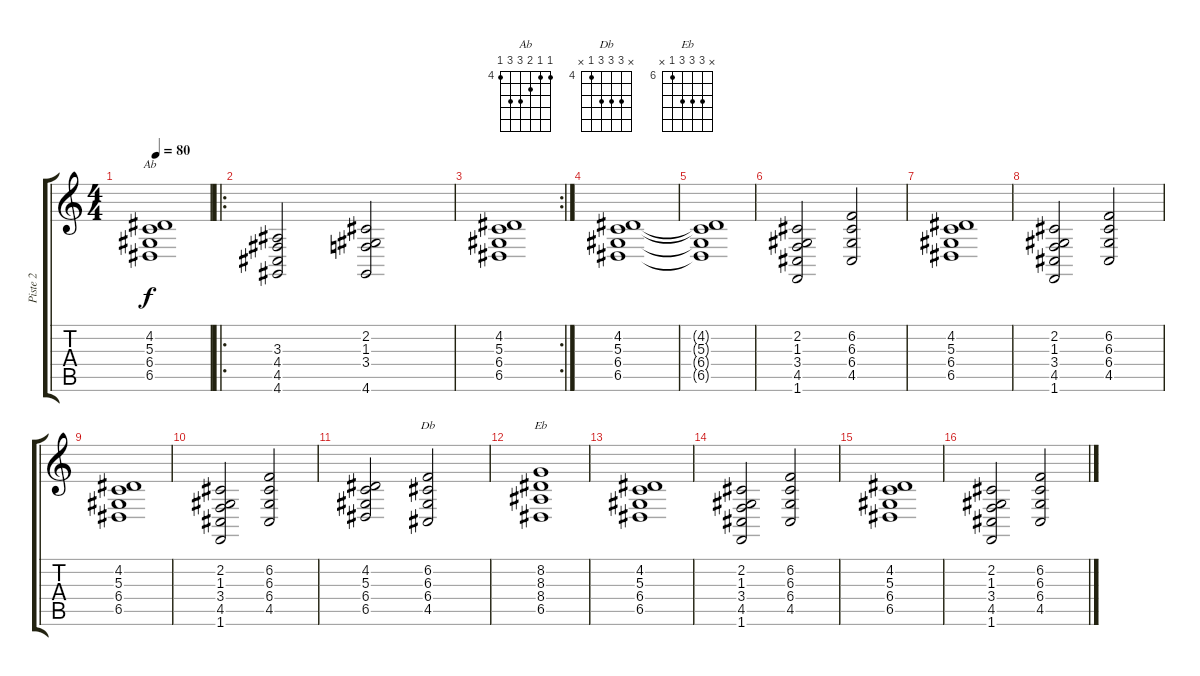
\track ("Piste 2" "Piste 2") {instrument synthstrings1}
\staff {score tabs}
\tuning (E4 B3 G3 D3 A2 E2) {hide}
\chord ("Ab" 4 4 5 6 6 4) {firstfret 4}
\chord ("Db" x 6 6 6 4 x) {firstfret 4}
\chord ("Eb" x 8 8 8 6 x) {firstfret 6}
\ts (4 4)
\tempo 80
\clef g2
\ks c
(4.2 5.3 6.4 6.5).1{ch "Ab" dy f volume 14 instrument synthstrings1} |
\ro
(3.3 4.4 4.5 4.6).2 (2.2 1.3 3.4 4.6).2 |
\rc 2
(4.2 5.3 6.4 6.5).1 |
(4.2 5.3 6.4 6.5).1 |
(4.2{t} 5.3{t} 6.4{t} 6.5{t}).1 |
(2.2 1.3 3.4 4.5 1.6).2 (6.2 6.3 6.4 4.5).2 |
(4.2 5.3 6.4 6.5).1 |
(2.2 1.3 3.4 4.5 1.6).2 (6.2 6.3 6.4 4.5).2 |
(4.2 5.3 6.4 6.5).1 |
(2.2 1.3 3.4 4.5 1.6).2 (6.2 6.3 6.4 4.5).2 |
(4.2 5.3 6.4 6.5).2 (6.2 6.3 6.4 4.5).2{ch "Db"} |
(8.2 8.3 8.4 6.5).1{ch "Eb"} |
(4.2 5.3 6.4 6.5).1 |
(2.2 1.3 3.4 4.5 1.6).2 (6.2 6.3 6.4 4.5).2 |
(4.2 5.3 6.4 6.5).1 |
(2.2 1.3 3.4 4.5 1.6).2 (6.2 6.3 6.4 4.5).2
